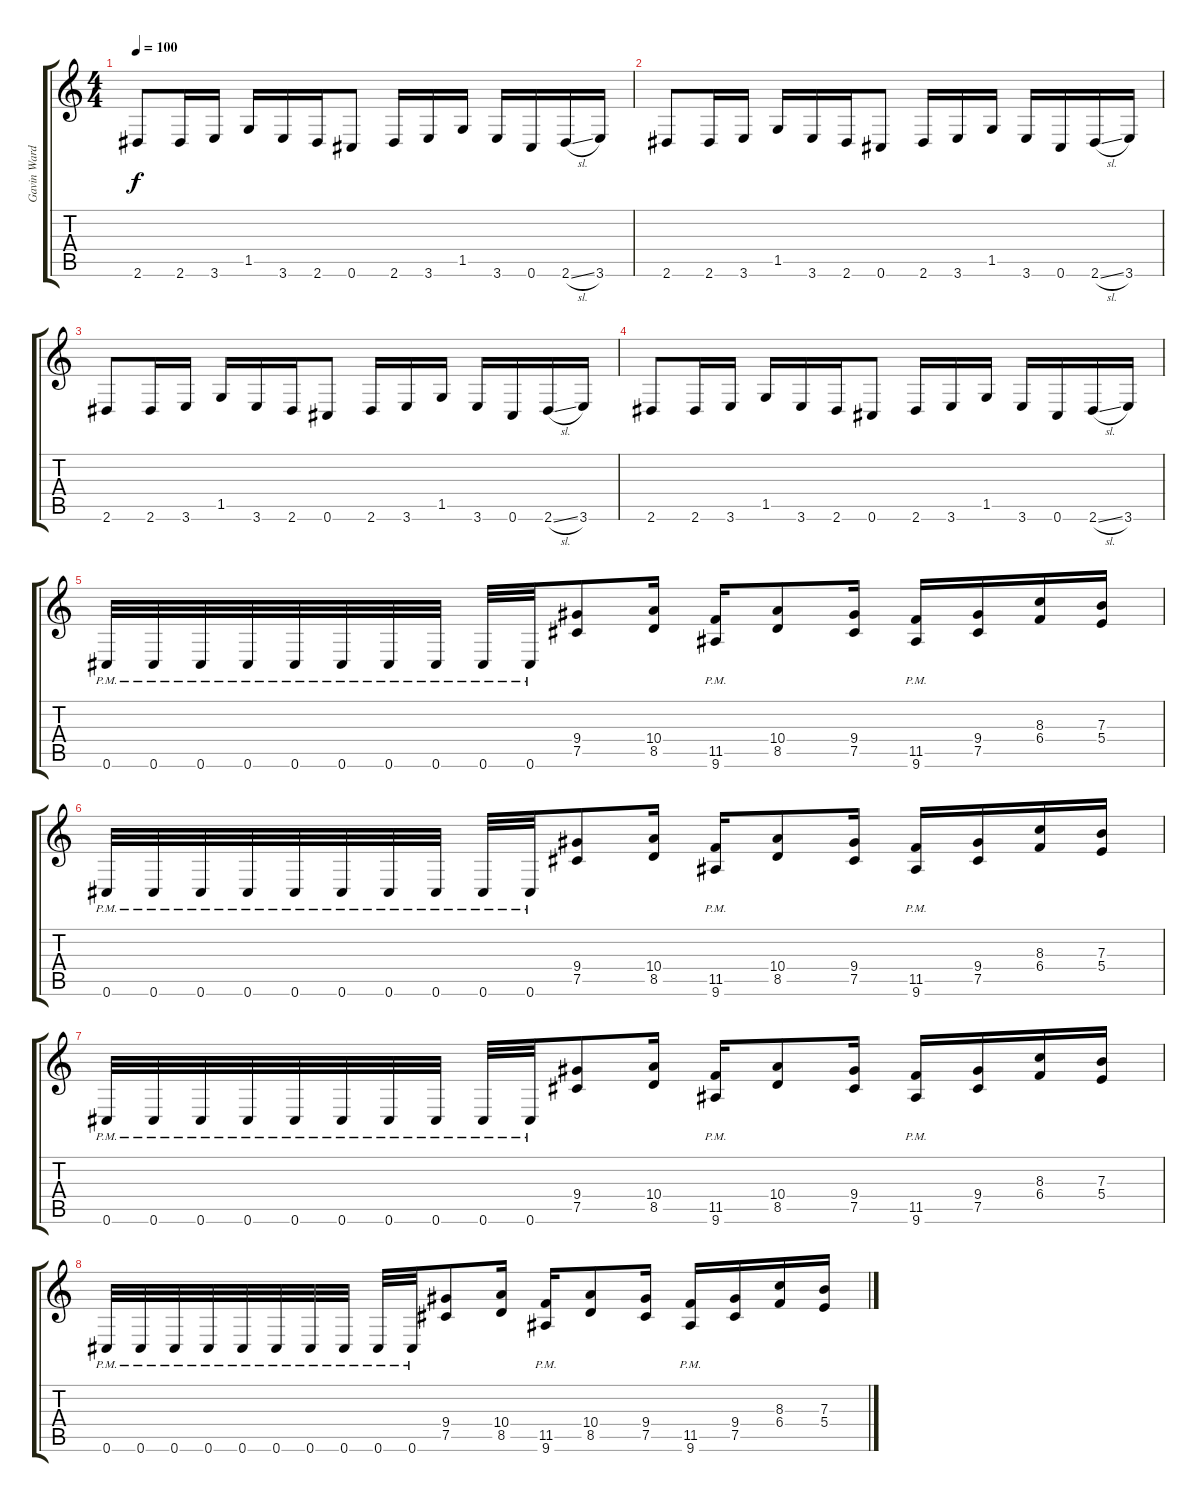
\track ("Gavin Ward" "Gavin Ward") {instrument distortionguitar}
\staff {score tabs}
\tuning (Db4 Ab3 E3 B2 Gb2 Db2) {hide}
\ts (4 4)
\tempo 100
\clef g2
\ks c
2.6.8{dy f} 2.6.16 3.6.16 1.5.16 3.6.16 2.6.16 0.6.8 2.6.16 3.6.16 1.5.16 3.6.16 0.6.16 2.6{sl}.16 3.6.16 |
2.6.8 2.6.16 3.6.16 1.5.16 3.6.16 2.6.16 0.6.8 2.6.16 3.6.16 1.5.16 3.6.16 0.6.16 2.6{sl}.16 3.6.16 |
2.6.8 2.6.16 3.6.16 1.5.16 3.6.16 2.6.16 0.6.8 2.6.16 3.6.16 1.5.16 3.6.16 0.6.16 2.6{sl}.16 3.6.16 |
2.6.8 2.6.16 3.6.16 1.5.16 3.6.16 2.6.16 0.6.8 2.6.16 3.6.16 1.5.16 3.6.16 0.6.16 2.6{sl}.16 3.6.16 |
0.6{pm}.32 0.6{pm}.32 0.6{pm}.32 0.6{pm}.32 0.6{pm}.32 0.6{pm}.32 0.6{pm}.32 0.6{pm}.32 0.6{pm}.32 0.6{pm}.32 (9.4 7.5).8 (10.4 8.5).16 (11.5{pm} 9.6{pm}).16 (10.4 8.5).8 (9.4 7.5).16 (11.5{pm} 9.6{pm}).16 (9.4 7.5).16 (8.3 6.4).16 (7.3 5.4).16 |
0.6{pm}.32 0.6{pm}.32 0.6{pm}.32 0.6{pm}.32 0.6{pm}.32 0.6{pm}.32 0.6{pm}.32 0.6{pm}.32 0.6{pm}.32 0.6{pm}.32 (9.4 7.5).8 (10.4 8.5).16 (11.5{pm} 9.6{pm}).16 (10.4 8.5).8 (9.4 7.5).16 (11.5{pm} 9.6{pm}).16 (9.4 7.5).16 (8.3 6.4).16 (7.3 5.4).16 |
0.6{pm}.32 0.6{pm}.32 0.6{pm}.32 0.6{pm}.32 0.6{pm}.32 0.6{pm}.32 0.6{pm}.32 0.6{pm}.32 0.6{pm}.32 0.6{pm}.32 (9.4 7.5).8 (10.4 8.5).16 (11.5{pm} 9.6{pm}).16 (10.4 8.5).8 (9.4 7.5).16 (11.5{pm} 9.6{pm}).16 (9.4 7.5).16 (8.3 6.4).16 (7.3 5.4).16 |
0.6{pm}.32 0.6{pm}.32 0.6{pm}.32 0.6{pm}.32 0.6{pm}.32 0.6{pm}.32 0.6{pm}.32 0.6{pm}.32 0.6{pm}.32 0.6{pm}.32 (9.4 7.5).8 (10.4 8.5).16 (11.5{pm} 9.6{pm}).16 (10.4 8.5).8 (9.4 7.5).16 (11.5{pm} 9.6{pm}).16 (9.4 7.5).16 (8.3 6.4).16 (7.3 5.4).16
